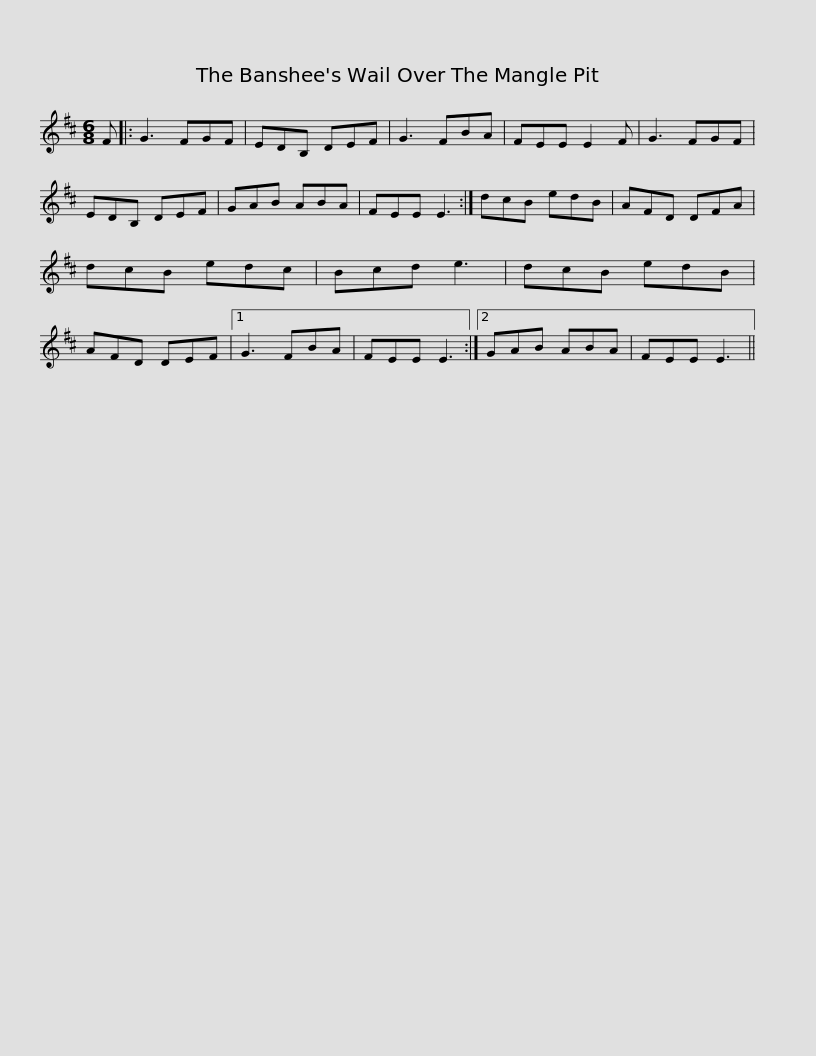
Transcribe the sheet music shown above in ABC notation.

X:1
L:1/8
M:6/8
I:linebreak $
K:D
V:1 treble
V:1
 F |: G3 FGF | EDB, DEF | G3 FBA | FEE E2 F | %5
 G3 FGF | EDB, DEF | GAB ABA |$ FEE E3 :| dcB edB | %10
 AFD DFA | dcB edc | Bcd e3 | dcB edB | AFD DEF |1 %15
 G3 FBA |$ FEE E3 :|2 GAB ABA | FEE E3 || %19
